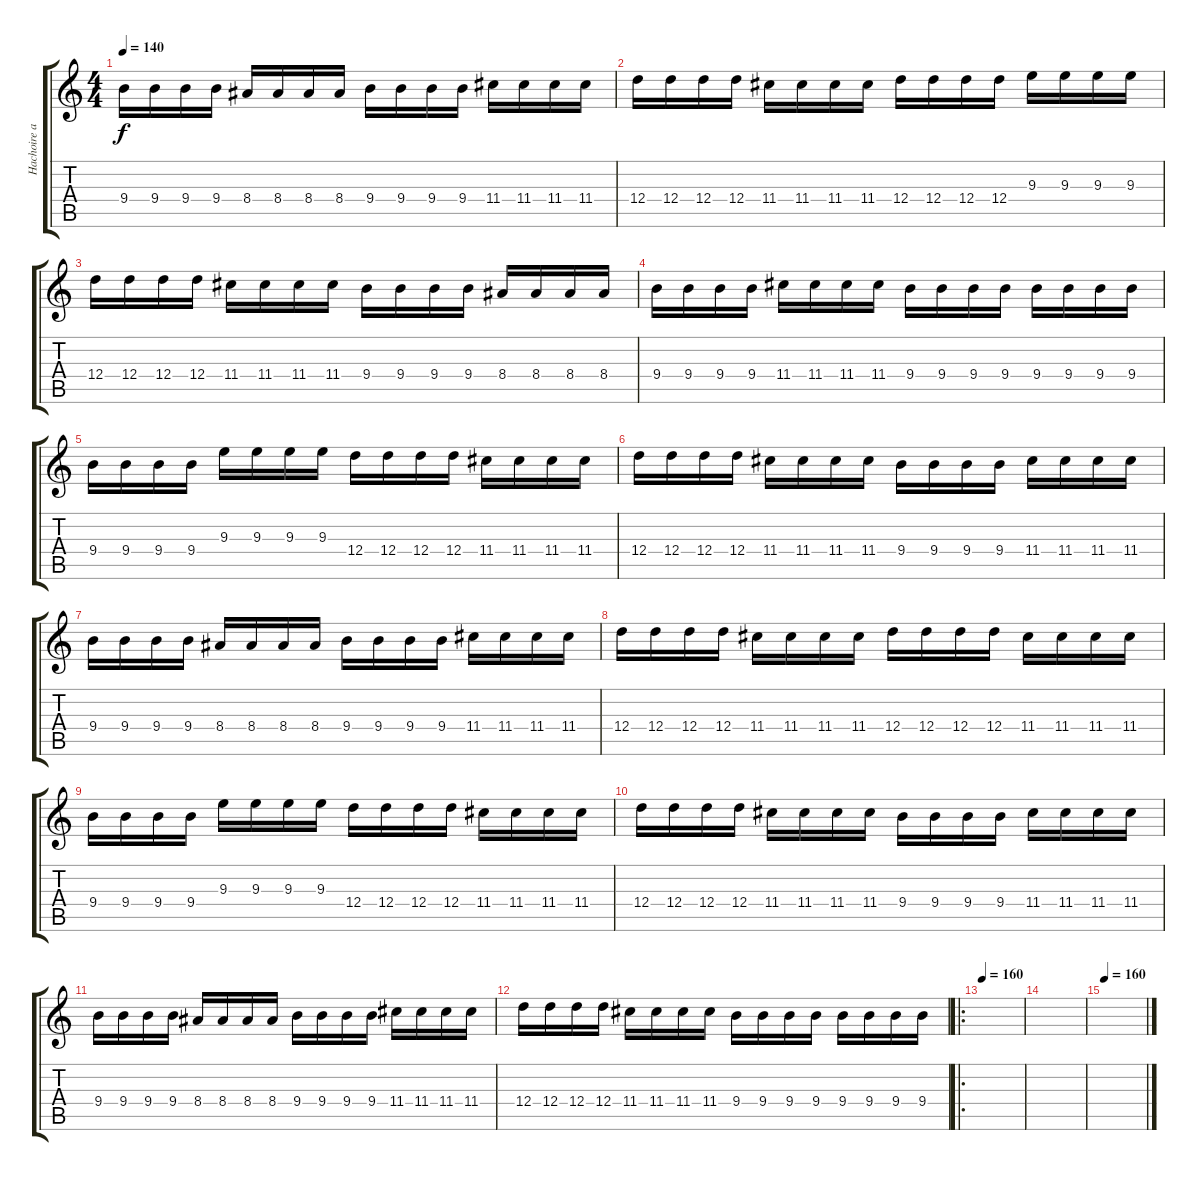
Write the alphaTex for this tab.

\track ("Hachoire a Elfes II" "Hachoire a") {instrument distortionguitar}
\staff {score tabs}
\tuning (E4 B3 G3 D3 A2 E2) {hide}
\ts (4 4)
\tempo 140
\clef g2
\ks c
9.4.16{dy f} 9.4.16 9.4.16 9.4.16 8.4.16 8.4.16 8.4.16 8.4.16 9.4.16 9.4.16 9.4.16 9.4.16 11.4.16 11.4.16 11.4.16 11.4.16 |
12.4.16 12.4.16 12.4.16 12.4.16 11.4.16 11.4.16 11.4.16 11.4.16 12.4.16 12.4.16 12.4.16 12.4.16 9.3.16 9.3.16 9.3.16 9.3.16 |
12.4.16 12.4.16 12.4.16 12.4.16 11.4.16 11.4.16 11.4.16 11.4.16 9.4.16 9.4.16 9.4.16 9.4.16 8.4.16 8.4.16 8.4.16 8.4.16 |
9.4.16 9.4.16 9.4.16 9.4.16 11.4.16 11.4.16 11.4.16 11.4.16 9.4.16 9.4.16 9.4.16 9.4.16 9.4.16 9.4.16 9.4.16 9.4.16 |
9.4.16 9.4.16 9.4.16 9.4.16 9.3.16 9.3.16 9.3.16 9.3.16 12.4.16 12.4.16 12.4.16 12.4.16 11.4.16 11.4.16 11.4.16 11.4.16 |
12.4.16 12.4.16 12.4.16 12.4.16 11.4.16 11.4.16 11.4.16 11.4.16 9.4.16 9.4.16 9.4.16 9.4.16 11.4.16 11.4.16 11.4.16 11.4.16 |
9.4.16 9.4.16 9.4.16 9.4.16 8.4.16 8.4.16 8.4.16 8.4.16 9.4.16 9.4.16 9.4.16 9.4.16 11.4.16 11.4.16 11.4.16 11.4.16 |
12.4.16 12.4.16 12.4.16 12.4.16 11.4.16 11.4.16 11.4.16 11.4.16 12.4.16 12.4.16 12.4.16 12.4.16 11.4.16 11.4.16 11.4.16 11.4.16 |
9.4.16 9.4.16 9.4.16 9.4.16 9.3.16 9.3.16 9.3.16 9.3.16 12.4.16 12.4.16 12.4.16 12.4.16 11.4.16 11.4.16 11.4.16 11.4.16 |
12.4.16 12.4.16 12.4.16 12.4.16 11.4.16 11.4.16 11.4.16 11.4.16 9.4.16 9.4.16 9.4.16 9.4.16 11.4.16 11.4.16 11.4.16 11.4.16 |
9.4.16 9.4.16 9.4.16 9.4.16 8.4.16 8.4.16 8.4.16 8.4.16 9.4.16 9.4.16 9.4.16 9.4.16 11.4.16 11.4.16 11.4.16 11.4.16 |
12.4.16 12.4.16 12.4.16 12.4.16 11.4.16 11.4.16 11.4.16 11.4.16 9.4.16 9.4.16 9.4.16 9.4.16 9.4.16 9.4.16 9.4.16 9.4.16 |
\ro
\tempo 160
|
|
\tempo 160
